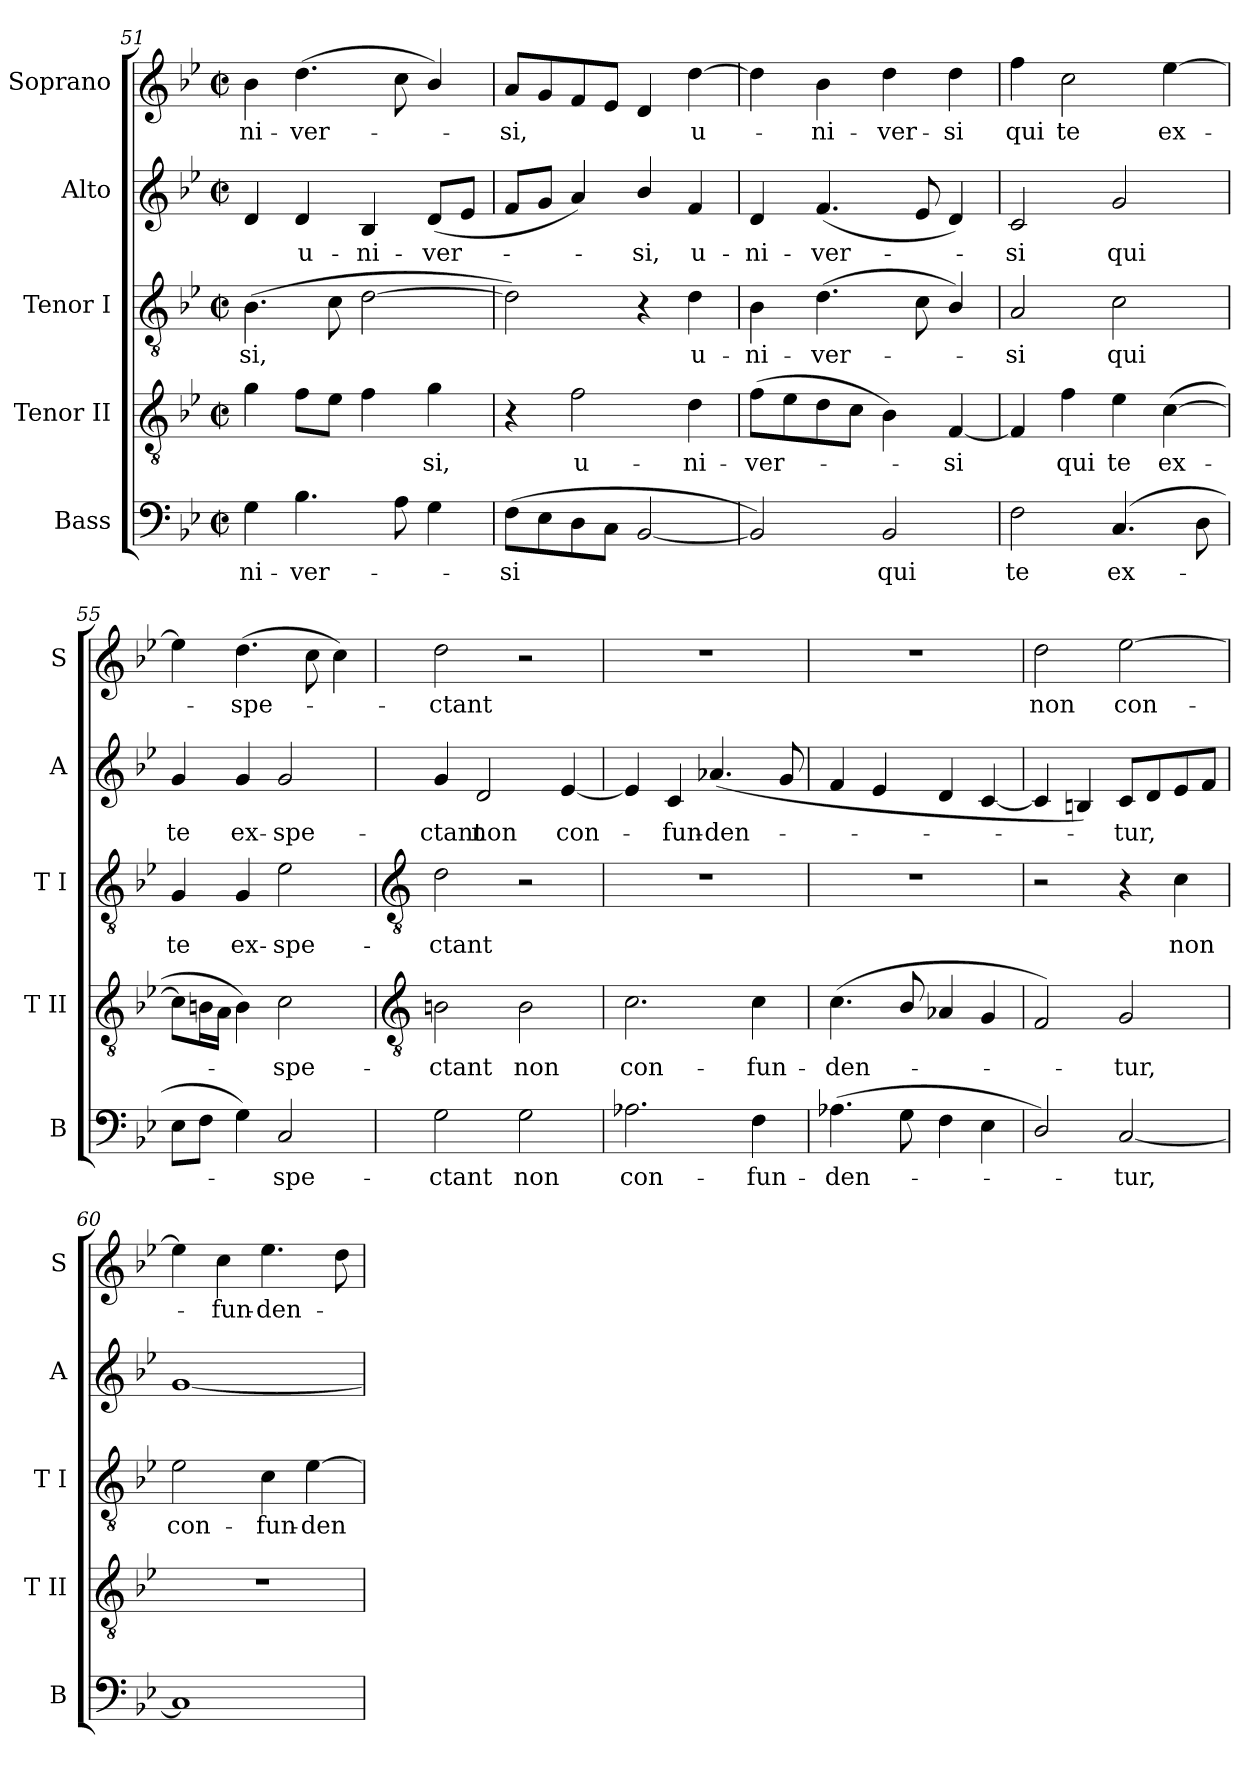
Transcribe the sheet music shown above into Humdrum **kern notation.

**kern	**text	**kern	**text	**kern	**text	**kern	**text	**kern	**text
*part5	*part5	*part4	*part4	*part3	*part3	*part2	*part2	*part1	*part1
*staff5	*staff5	*staff4	*staff4	*staff3	*staff3	*staff2	*staff2	*staff1	*staff1
*I"Bass	*	*I"Tenor II	*	*I"Tenor I	*	*I"Alto	*	*I"Soprano	*
*I'B	*	*I'T II	*	*I'T I	*	*I'A	*	*I'S	*
*clefF4	*	*clefGv2	*	*clefGv2	*	*clefG2	*	*clefG2	*
*k[b-e-]	*	*k[b-e-]	*	*k[b-e-]	*	*k[b-e-]	*	*k[b-e-]	*
*B-:	*	*B-:	*	*B-:	*	*B-:	*	*B-:	*
*M2/2	*	*M2/2	*	*M2/2	*	*M2/2	*	*M2/2	*
*met(c|)	*	*met(c|)	*	*met(c|)	*	*met(c|)	*	*met(c|)	*
=51	=51	=51	=51	=51	=51	=51	=51	=51	=51
!	!LO:LY:b	!	!	!	!LO:LY:b	!	!	!	!LO:LY:b
4G	-ni-	4g	.	(>4.B-	-si,	4d	.	4b-	-ni-
!	!LO:LY:b	!	!	!	!	!	!LO:LY:b	!	!LO:LY:b
4.B-	-ver-	8fL	.	.	.	4d	u-	(>4.dd	-ver-
.	.	8e-J	.	8c	.	.	.	.	.
!	!	!	!	!	!	!	!LO:LY:b	!	!
.	.	4f	.	[2d	.	4B-	-ni-	.	.
8A	.	.	.	.	.	.	.	8cc	.
!	!	!	!LO:LY:b	!	!	!	!LO:LY:b	!	!
4G	.	4g	si,	.	.	(<8dL	-ver-	4b-/)	.
.	.	.	.	.	.	8e-J	.	.	.
=52	=52	=52	=52	=52	=52	=52	=52	=52	=52
!	!LO:LY:b	!	!	!	!	!	!	!	!LO:LY:b
(>8FL	si	4r	.	2d])	.	8fL	.	8aL	si,
8E-	.	.	.	.	.	8gJ	.	8g	.
!	!	!	!LO:LY:b	!	!	!	!	!	!
8D	.	2f	u-	.	.	4a)	.	8f	.
8CJ	.	.	.	.	.	.	.	8e-J	.
!	!	!	!	!	!	!	!LO:LY:b	!	!
[2BB-	.	.	.	4r	.	4b-/	si,	4d	.
!	!	!	!LO:LY:b	!	!LO:LY:b	!	!LO:LY:b	!	!LO:LY:b
.	.	4d	-ni-	4d	u-	4f	u-	[4dd	u-
=53	=53	=53	=53	=53	=53	=53	=53	=53	=53
!	!	!	!LO:LY:b	!	!LO:LY:b	!	!LO:LY:b	!	!
2BB-])	.	(>8fL	-ver-	4B-	-ni-	4d	-ni-	4dd]	.
.	.	8e-	.	.	.	.	.	.	.
!	!	!	!	!	!LO:LY:b	!	!LO:LY:b	!	!LO:LY:b
.	.	8d	.	(>4.d	-ver-	(<4.f	-ver-	4b-	ni-
.	.	8cJ	.	.	.	.	.	.	.
!	!LO:LY:b	!	!	!	!	!	!	!	!LO:LY:b
2BB-	qui	4B-)	.	.	.	.	.	4dd	-ver-
.	.	.	.	8c	.	8e-	.	.	.
!	!	!	!LO:LY:b	!	!	!	!	!	!LO:LY:b
.	.	[4F	si	4B-/)	.	4d)	.	4dd	-si
=54	=54	=54	=54	=54	=54	=54	=54	=54	=54
!	!LO:LY:b	!	!	!	!LO:LY:b	!	!LO:LY:b	!	!LO:LY:b
2F	te	4F]	.	2A	si	2c	si	4ff	qui
!	!	!	!LO:LY:b	!	!	!	!	!	!LO:LY:b
.	.	4f	qui	.	.	.	.	2cc	te
!	!LO:LY:b	!	!LO:LY:b	!	!LO:LY:b	!	!LO:LY:b	!	!
(>4.C	ex-	4e-	te	2c	qui	2g	qui	.	.
!	!	!	!LO:LY:b	!	!	!	!	!	!LO:LY:b
.	.	(>[4c	ex-	.	.	.	.	[4ee-	ex-
8D	.	.	.	.	.	.	.	.	.
=55	=55	=55	=55	=55	=55	=55	=55	=55	=55
!	!	!	!	!	!LO:LY:b	!	!LO:LY:b	!	!
8E-L	.	8cL]	.	4G	te	4g	te	4ee-]	.
8FJ	.	16BnL	.	.	.	.	.	.	.
.	.	16AJJ	.	.	.	.	.	.	.
!	!	!	!	!	!LO:LY:b	!	!LO:LY:b	!	!LO:LY:b
4G)	.	4B)	.	4G	ex-	4g	ex-	(>4.dd	spe-
!	!LO:LY:b	!	!LO:LY:b	!	!LO:LY:b	!	!LO:LY:b	!	!
2C	spe-	2c	spe-	2e-	-spe-	2g	-spe-	.	.
.	.	.	.	.	.	.	.	8cc	.
.	.	.	.	.	.	.	.	4cc)	.
!!LO:LB:g=z
=56	=56	=56	=56	=56	=56	=56	=56	=56	=56
*	*	*clefGv2	*	*clefGv2	*	*	*	*	*
!	!LO:LY:b	!	!LO:LY:b	!	!LO:LY:b	!	!LO:LY:b	!	!LO:LY:b
2G	-ctant	2Bn	-ctant	2d	-ctant	4g	-ctant	2dd	ctant
!	!	!	!	!	!	!	!LO:LY:b	!	!
.	.	.	.	.	.	2d	non	.	.
!	!LO:LY:b	!	!LO:LY:b	!	!	!	!	!	!
2G	non	2B	non	2r	.	.	.	2r	.
!	!	!	!	!	!	!	!LO:LY:b	!	!
.	.	.	.	.	.	[4e-	con-	.	.
=57	=57	=57	=57	=57	=57	=57	=57	=57	=57
!	!LO:LY:b	!	!LO:LY:b	!	!	!	!	!	!
2.A-X	con-	2.c	con-	1r	.	4e-]	.	1r	.
!	!	!	!	!	!	!	!LO:LY:b	!	!
.	.	.	.	.	.	4c	fun-	.	.
!	!	!	!	!	!	!	!LO:LY:b	!	!
.	.	.	.	.	.	(<4.a-X/	-den-	.	.
!	!LO:LY:b	!	!LO:LY:b	!	!	!	!	!	!
4F	-fun-	4c	-fun-	.	.	.	.	.	.
.	.	.	.	.	.	8g	.	.	.
=58	=58	=58	=58	=58	=58	=58	=58	=58	=58
!	!LO:LY:b	!	!LO:LY:b	!	!	!	!	!	!
(>4.A-X	-den-	(<4.c	-den-	1r	.	4f	.	1r	.
.	.	.	.	.	.	4e-	.	.	.
8G	.	8B-/	.	.	.	.	.	.	.
4F	.	4A-X/	.	.	.	4d	.	.	.
4E-	.	4G	.	.	.	[4c	.	.	.
=59	=59	=59	=59	=59	=59	=59	=59	=59	=59
!	!	!	!	!	!	!	!	!	!LO:LY:b
2D/)	.	2F)	.	2r	.	4c]	.	2dd	non
.	.	.	.	.	.	4Bn)	.	.	.
!	!LO:LY:b	!	!LO:LY:b	!	!	!	!LO:LY:b	!	!LO:LY:b
[2C	tur,	2G	tur,	4r	.	8cL	tur,	[2ee-	con-
.	.	.	.	.	.	8d	.	.	.
!	!	!	!	!	!LO:LY:b	!	!	!	!
.	.	.	.	4c	non	8e-	.	.	.
.	.	.	.	.	.	8fJ	.	.	.
=60	=60	=60	=60	=60	=60	=60	=60	=60	=60
!	!	!	!	!	!LO:LY:b	!	!	!	!
1C]	.	1r	.	2e-	con-	[1g	.	4ee-]	.
!	!	!	!	!	!	!	!	!	!LO:LY:b
.	.	.	.	.	.	.	.	4cc	fun-
!	!	!	!	!	!LO:LY:b	!	!	!	!LO:LY:b
.	.	.	.	4c	-fun-	.	.	4.ee-	-den-
!	!	!	!	!	!LO:LY:b	!	!	!	!
.	.	.	.	[4e-	-den-	.	.	.	.
.	.	.	.	.	.	.	.	8dd	.
=	=	=	=	=	=	=	=	=	=
*-	*-	*-	*-	*-	*-	*-	*-	*-	*-
